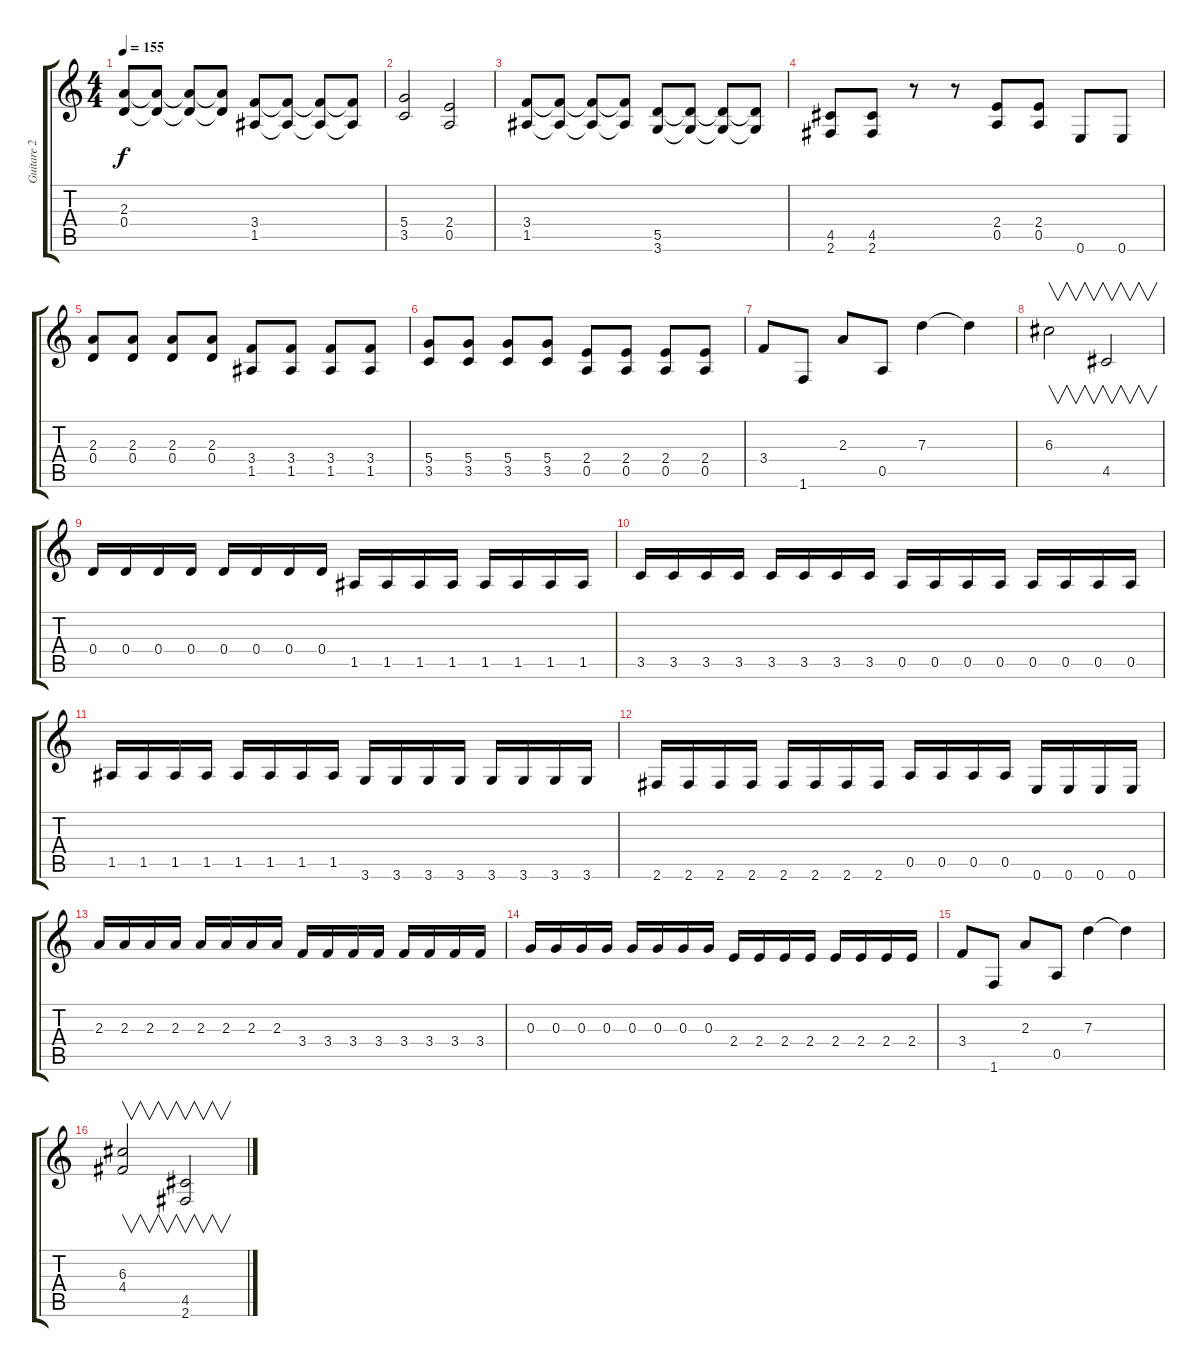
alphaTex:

\track ("Guitare 2" "Guitare 2") {instrument distortionguitar}
\staff {score tabs}
\tuning (E4 B3 G3 D3 A2 E2) {hide}
\ts (4 4)
\tempo 155
\clef g2
\ks c
(2.3 0.4).8{dy f} (2.3{t} 0.4{t}).8 (2.3{t} 0.4{t}).8 (2.3{t} 0.4{t}).8 (3.4 1.5).8 (3.4{t} 1.5{t}).8 (3.4{t} 1.5{t}).8 (3.4{t} 1.5{t}).8 |
(5.4 3.5).2 (2.4 0.5).2 |
(3.4 1.5).8 (3.4{t} 1.5{t}).8 (3.4{t} 1.5{t}).8 (3.4{t} 1.5{t}).8 (5.5 3.6).8 (5.5{t} 3.6{t}).8 (5.5{t} 3.6{t}).8 (5.5{t} 3.6{t}).8 |
(4.5 2.6).8 (4.5 2.6).8 r.8 r.8 (2.4 0.5).8 (2.4 0.5).8 0.6.8 0.6.8 |
(2.3 0.4).8 (2.3 0.4).8 (2.3 0.4).8 (2.3 0.4).8 (3.4 1.5).8 (3.4 1.5).8 (3.4 1.5).8 (3.4 1.5).8 |
(5.4 3.5).8 (5.4 3.5).8 (5.4 3.5).8 (5.4 3.5).8 (2.4 0.5).8 (2.4 0.5).8 (2.4 0.5).8 (2.4 0.5).8 |
3.4.8 1.6.8 2.3.8 0.5.8 7.3.4 7.3{t}.4 |
6.3.2{v} 4.5.2{v} |
0.4.16 0.4.16 0.4.16 0.4.16 0.4.16 0.4.16 0.4.16 0.4.16 1.5.16 1.5.16 1.5.16 1.5.16 1.5.16 1.5.16 1.5.16 1.5.16 |
3.5.16 3.5.16 3.5.16 3.5.16 3.5.16 3.5.16 3.5.16 3.5.16 0.5.16 0.5.16 0.5.16 0.5.16 0.5.16 0.5.16 0.5.16 0.5.16 |
1.5.16 1.5.16 1.5.16 1.5.16 1.5.16 1.5.16 1.5.16 1.5.16 3.6.16 3.6.16 3.6.16 3.6.16 3.6.16 3.6.16 3.6.16 3.6.16 |
2.6.16 2.6.16 2.6.16 2.6.16 2.6.16 2.6.16 2.6.16 2.6.16 0.5.16 0.5.16 0.5.16 0.5.16 0.6.16 0.6.16 0.6.16 0.6.16 |
2.3.16 2.3.16 2.3.16 2.3.16 2.3.16 2.3.16 2.3.16 2.3.16 3.4.16 3.4.16 3.4.16 3.4.16 3.4.16 3.4.16 3.4.16 3.4.16 |
0.3.16 0.3.16 0.3.16 0.3.16 0.3.16 0.3.16 0.3.16 0.3.16 2.4.16 2.4.16 2.4.16 2.4.16 2.4.16 2.4.16 2.4.16 2.4.16 |
3.4.8 1.6.8 2.3.8 0.5.8 7.3.4 7.3{t}.4 |
(6.3 4.4).2{v} (4.5 2.6).2{v}
